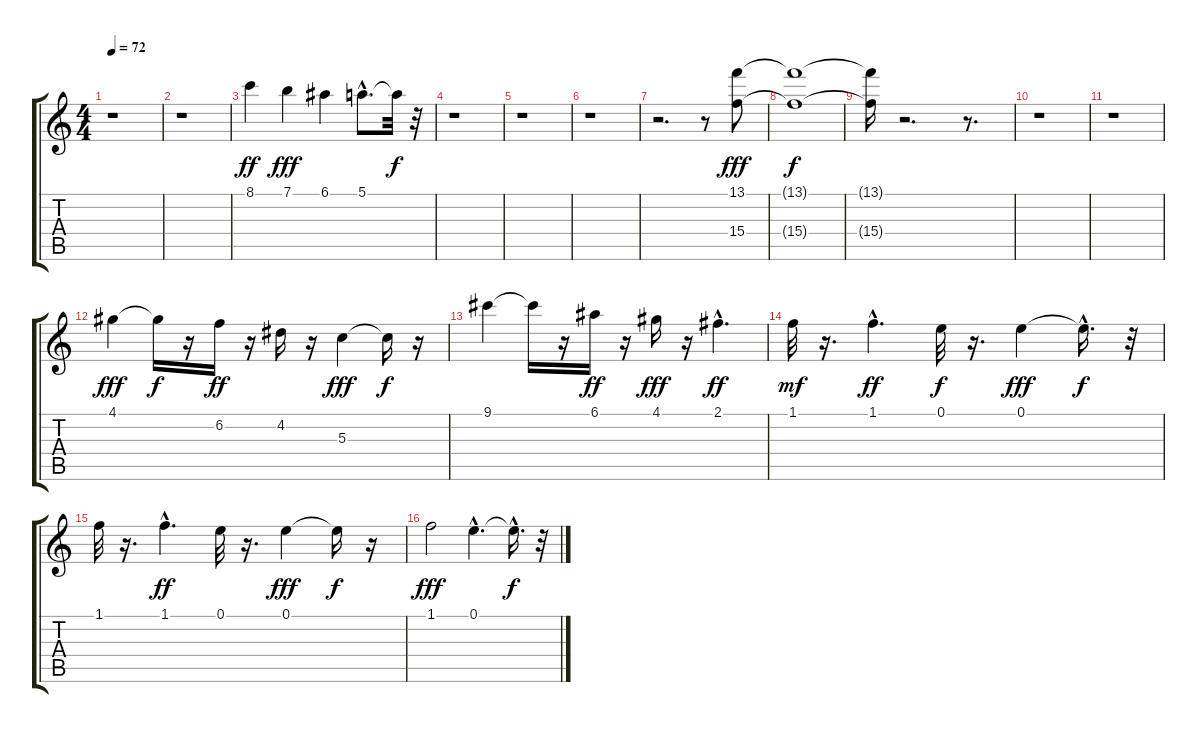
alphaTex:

\track "" {instrument acousticguitarnylon}
\staff {score tabs}
\tuning (E4 B3 G3 D3 A2 E2) {hide}
\ts (4 4)
\tempo 72
\clef g2
\ks c
r.1{dy fff} |
r.1 |
8.1.4{dy ff} 7.1.4{dy fff} 6.1.4 5.1{hac}.8{d} 5.1{t}.32{dy f} r.32 |
r.1 |
r.1 |
r.1 |
r.2{d} r.8 (13.1 15.4).8{dy fff} |
(13.1{t} 15.4{t}).1{dy f} |
(13.1{t} 15.4{t}).16 r.2{d} r.8{d} |
r.1 |
r.1 |
4.1.4{dy fff} 4.1{t}.16{dy f} r.16 6.2.16{dy ff} r.16 4.2.16 r.16 5.3.4{dy fff} 5.3{t}.16{dy f} r.16 |
9.1.4 9.1{t}.16 r.16 6.1.16{dy ff} r.16 4.1.16{dy fff} r.16 2.1{hac}.4{d dy ff} |
1.1.32{dy mf} r.16{d} 1.1{hac}.4{d dy ff} 0.1.32{dy f} r.16{d} 0.1.4{dy fff} 0.1{hac t}.16{d dy f} r.32 |
1.1.32 r.16{d} 1.1{hac}.4{d dy ff} 0.1.32 r.16{d} 0.1.4{dy fff} 0.1{t}.16{dy f} r.16 |
1.1.2{dy fff} 0.1{hac}.4{d} 0.1{hac t}.16{d dy f} r.32
